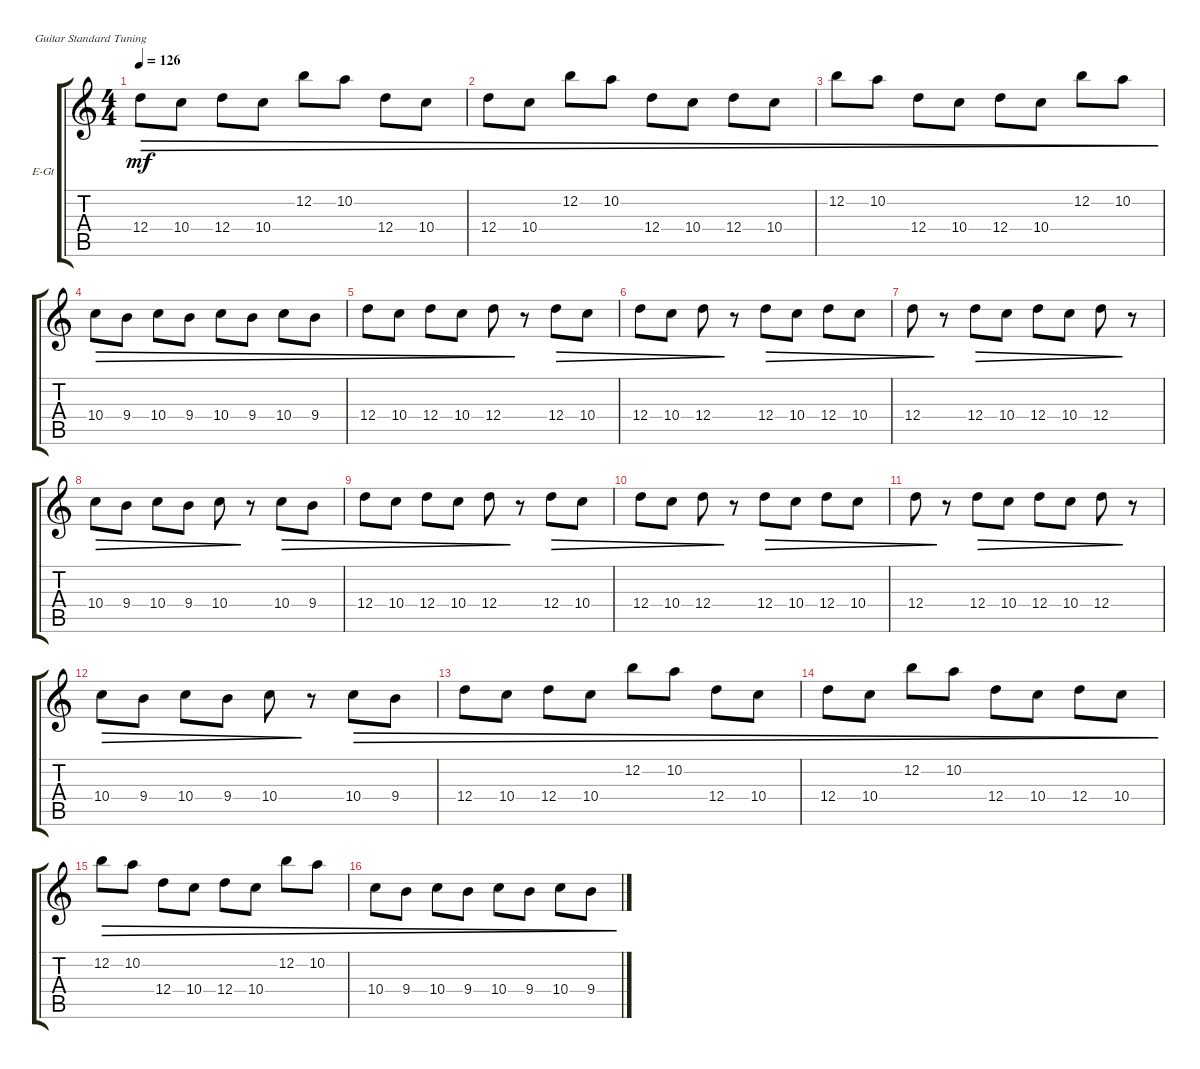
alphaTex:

\defaultSystemsLayout 4
\bracketExtendMode groupsimilarinstruments
\firstSystemTrackNameOrientation horizontal
\otherSystemsTrackNameOrientation horizontal
\track ("Electric Guitar" "E-Gt") {instrument electricguitarclean}
\staff {score tabs}
\tuning (E4 B3 G3 D3 A2 E2)
\ts (4 4)
\tempo 126
\clef g2
\ks aminor
12.4.8{dec dy mf} 10.4.8{dec} 12.4.8{dec} 10.4.8{dec} 12.2.8{dec} 10.2.8{dec} 12.4.8{dec} 10.4.8{dec} |
12.4.8{dec} 10.4.8{dec} 12.2.8{dec} 10.2.8{dec} 12.4.8{dec} 10.4.8{dec} 12.4.8{dec} 10.4.8{dec} |
12.2.8{dec} 10.2.8{dec} 12.4.8{dec} 10.4.8{dec} 12.4.8{dec} 10.4.8{dec} 12.2.8{dec} 10.2.8{dec} |
10.4.8{dec} 9.4.8{dec} 10.4.8{dec} 9.4.8{dec} 10.4.8{dec} 9.4.8{dec} 10.4.8{dec} 9.4.8{dec} |
12.4.8{dec} 10.4.8{dec} 12.4.8{dec} 10.4.8{dec} 12.4.8{dec} r.8 12.4.8{dec} 10.4.8{dec} |
12.4.8{dec} 10.4.8{dec} 12.4.8{dec} r.8 12.4.8{dec} 10.4.8{dec} 12.4.8{dec} 10.4.8{dec} |
12.4.8{dec} r.8 12.4.8{dec} 10.4.8{dec} 12.4.8{dec} 10.4.8{dec} 12.4.8{dec} r.8 |
10.4.8{dec} 9.4.8{dec} 10.4.8{dec} 9.4.8{dec} 10.4.8{dec} r.8 10.4.8{dec} 9.4.8{dec} |
12.4.8{dec} 10.4.8{dec} 12.4.8{dec} 10.4.8{dec} 12.4.8{dec} r.8 12.4.8{dec} 10.4.8{dec} |
12.4.8{dec} 10.4.8{dec} 12.4.8{dec} r.8 12.4.8{dec} 10.4.8{dec} 12.4.8{dec} 10.4.8{dec} |
12.4.8{dec} r.8 12.4.8{dec} 10.4.8{dec} 12.4.8{dec} 10.4.8{dec} 12.4.8{dec} r.8 |
10.4.8{dec} 9.4.8{dec} 10.4.8{dec} 9.4.8{dec} 10.4.8{dec} r.8 10.4.8{dec} 9.4.8{dec} |
12.4.8{dec} 10.4.8{dec} 12.4.8{dec} 10.4.8{dec} 12.2.8{dec} 10.2.8{dec} 12.4.8{dec} 10.4.8{dec} |
12.4.8{dec} 10.4.8{dec} 12.2.8{dec} 10.2.8{dec} 12.4.8{dec} 10.4.8{dec} 12.4.8{dec} 10.4.8{dec} |
12.2.8{dec} 10.2.8{dec} 12.4.8{dec} 10.4.8{dec} 12.4.8{dec} 10.4.8{dec} 12.2.8{dec} 10.2.8{dec} |
10.4.8{dec} 9.4.8{dec} 10.4.8{dec} 9.4.8{dec} 10.4.8{dec} 9.4.8{dec} 10.4.8{dec} 9.4.8{dec}
